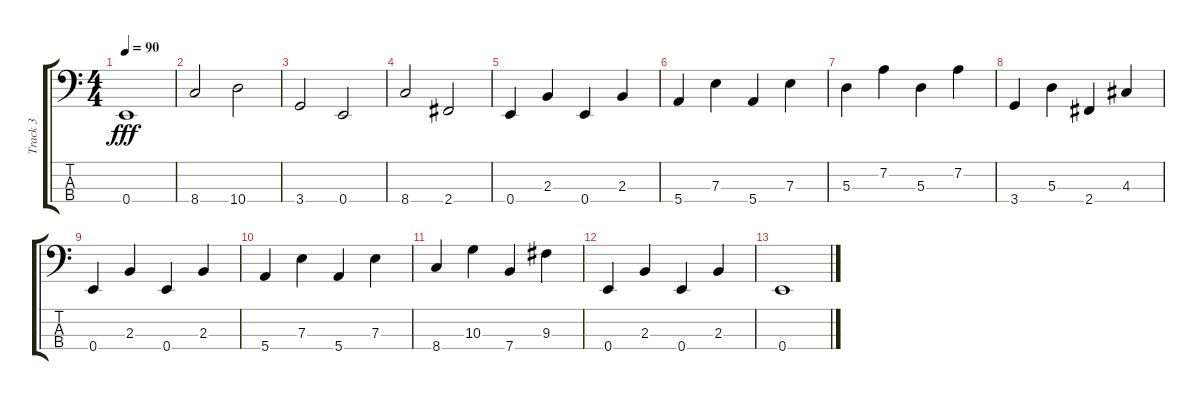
\track ("Track 3" "Track 3") {instrument electricbassfinger}
\staff {score tabs}
\tuning (G2 D2 A1 E1) {hide}
\ts (4 4)
\tempo 90
\clef f4
\ks c
0.4.1{dy fff} |
8.4.2 10.4.2 |
3.4.2 0.4.2 |
8.4.2 2.4.2 |
0.4.4 2.3.4 0.4.4 2.3.4 |
5.4.4 7.3.4 5.4.4 7.3.4 |
5.3.4 7.2.4 5.3.4 7.2.4 |
3.4.4 5.3.4 2.4.4 4.3.4 |
0.4.4 2.3.4 0.4.4 2.3.4 |
5.4.4 7.3.4 5.4.4 7.3.4 |
8.4.4 10.3.4 7.4.4 9.3.4 |
0.4.4 2.3.4 0.4.4 2.3.4 |
0.4.1
